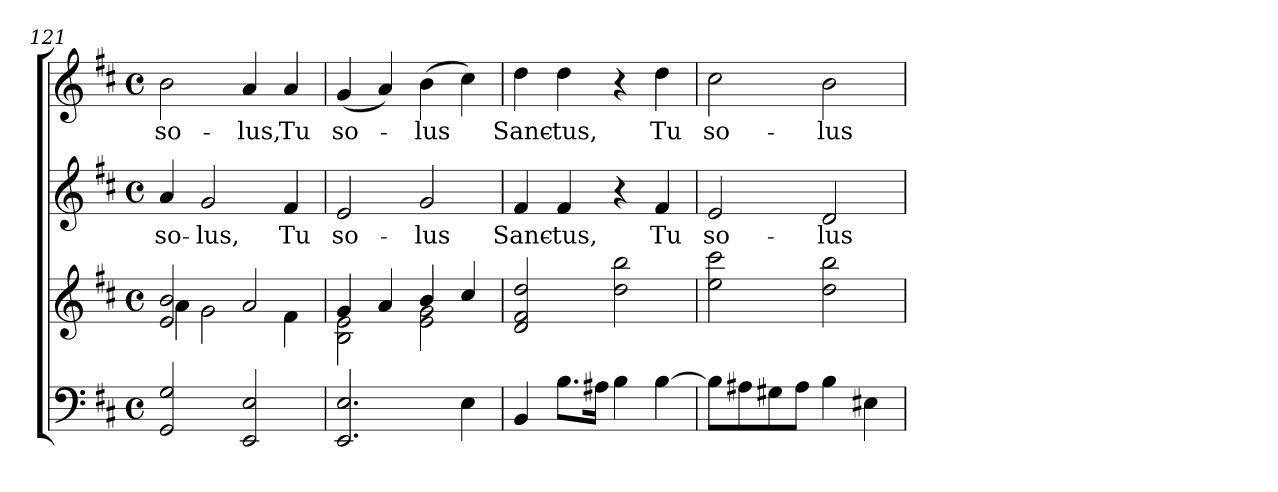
**kern	**kern	**kern	**text	**kern	**text
*part3	*part3	*part2	*part2	*part1	*part1
*staff4	*staff3	*staff2	*staff2	*staff1	*staff1
*clefF4	*clefG2	*clefG2	*	*clefG2	*
*ITrd1c2	*ITrd1c2	*ITrd1c2	*	*ITrd1c2	*
*k[]	*k[]	*k[]	*	*k[]	*
*C:	*C:	*C:	*	*C:	*
*M4/4	*M4/4	*M4/4	*	*M4/4	*
*met(c)	*met(c)	*met(c)	*	*met(c)	*
=121	=121	=121	=121	=121	=121
*	*^	*	*	*	*
!	!	!	!	!LO:LY:b	!	!LO:LY:b
2FF/ 2F/	2d/ 2a/	4g\	4g/	so-	2a\	so-
!	!	!	!	!LO:LY:b	!	!
.	.	2f\	2f/	-lus,	.	.
!	!	!	!	!	!	!LO:LY:b
2DD/ 2D/	2g/	.	.	.	4g/	-lus,
!	!	!	!	!LO:LY:b	!	!LO:LY:b
.	.	4e\	4e/	Tu	4g/	Tu
=122	=122	=122	=122	=122	=122	=122
!	!	!	!	!LO:LY:b	!	!LO:LY:b
2.DD/ 2.D/	4f/	2A\ 2d\	2d/	so-	(<4f/	so-
.	4g/	.	.	.	4g/)	.
!	!	!	!	!LO:LY:b	!	!LO:LY:b
.	4a/	2d\ 2f\	2f/	-lus	(>4a\	-lus
4D\	4b/	.	.	.	4b\)	.
*	*v	*v	*	*	*	*
=123	=123	=123	=123	=123	=123
!	!	!	!LO:LY:b	!	!LO:LY:b
4AA/	2c/ 2e/ 2cc/	4e/	Sanc-	4cc\	Sanc-
!	!	!	!LO:LY:b	!	!LO:LY:b
8.A\L	.	4e/	-tus,	4cc\	-tus,
16G#X\Jk	.	.	.	.	.
4A\	2cc\ 2aa\	4r	.	4r	.
!	!	!	!LO:LY:b	!	!LO:LY:b
[4A\	.	4e/	Tu	4cc\	Tu
=124	=124	=124	=124	=124	=124
!	!	!	!LO:LY:b	!	!LO:LY:b
8A\L]	2dd\ 2bb\	2d/	so-	2b\	so-
8G#X\	.	.	.	.	.
8F#X\	.	.	.	.	.
8G#\J	.	.	.	.	.
!	!	!	!LO:LY:b	!	!LO:LY:b
4A\	2cc\ 2aa\	2c/	-lus	2a\	-lus
4D#X\	.	.	.	.	.
=	=	=	=	=	=
*-	*-	*-	*-	*-	*-
